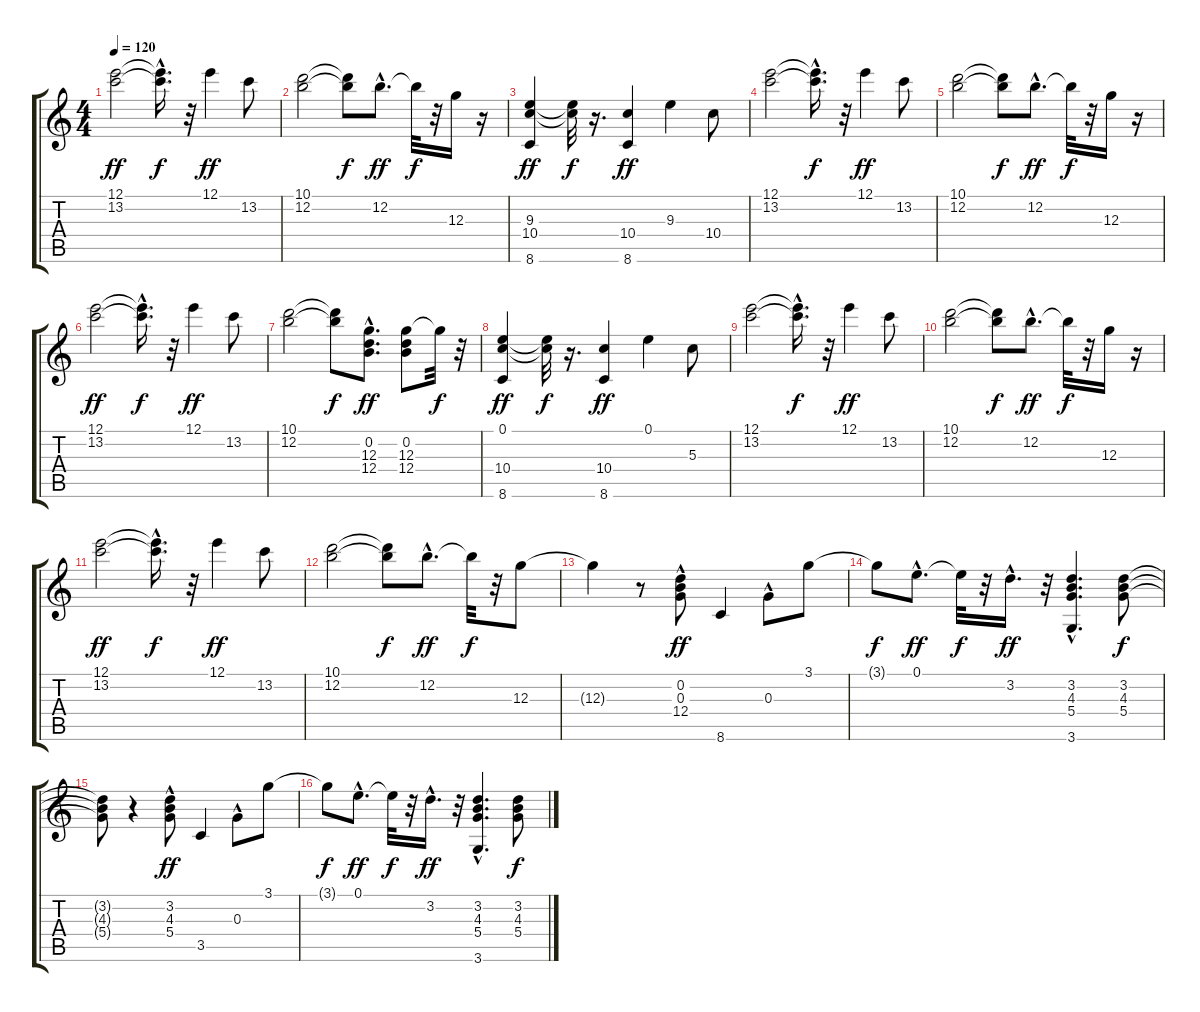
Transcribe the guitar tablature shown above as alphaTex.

\track "" {instrument acousticguitarsteel}
\staff {score tabs}
\tuning (E4 B3 G3 D3 A2 E2) {hide}
\ts (4 4)
\tempo 120
\clef g2
\ks c
(12.1 13.2).2{dy ff} (12.1{hac t} 13.2{hac t}).16{d dy f} r.32 12.1.4{dy ff} 13.2.8 |
(10.1 12.2).2 (10.1{t} 12.2{t}).8{dy f} 12.2{hac}.8{d dy ff} 12.2{t}.32{dy f} r.32 12.3.16 r.16 |
(9.3 10.4 8.6).4{dy ff} (9.3{t} 10.4{t}).32{dy f} r.16{d} (10.4 8.6).4{dy ff} 9.3.4 10.4.8 |
(12.1 13.2).2 (12.1{hac t} 13.2{hac t}).16{d dy f} r.32 12.1.4{dy ff} 13.2.8 |
(10.1 12.2).2 (10.1{t} 12.2{t}).8{dy f} 12.2{hac}.8{d dy ff} 12.2{t}.32{dy f} r.32 12.3.16 r.16 |
(12.1 13.2).2{dy ff} (12.1{hac t} 13.2{hac t}).16{d dy f} r.32 12.1.4{dy ff} 13.2.8 |
(10.1 12.2).2 (10.1{t} 12.2{t}).8{dy f} (0.2{hac} 12.3{hac} 12.4{hac}).8{d dy ff} (0.2 12.3 12.4).8 12.3{t}.32{dy f} r.32 |
(0.1 10.4 8.6).4{dy ff} (0.1{t} 10.4{t}).32{dy f} r.16{d} (10.4 8.6).4{dy ff} 0.1.4 5.3.8 |
(12.1 13.2).2 (12.1{hac t} 13.2{hac t}).16{d dy f} r.32 12.1.4{dy ff} 13.2.8 |
(10.1 12.2).2 (10.1{t} 12.2{t}).8{dy f} 12.2{hac}.8{d dy ff} 12.2{t}.32{dy f} r.32 12.3.16 r.16 |
(12.1 13.2).2{dy ff} (12.1{hac t} 13.2{hac t}).16{d dy f} r.32 12.1.4{dy ff} 13.2.8 |
(10.1 12.2).2 (10.1{t} 12.2{t}).8{dy f} 12.2{hac}.8{d dy ff} 12.2{t}.32{dy f} r.32 12.3.8 |
12.3{t}.4 r.8 (0.2 0.3{hac} 12.4).8{dy ff} 8.6.4 0.3{hac}.8 3.1.8 |
3.1{t}.8{dy f} 0.1{hac}.8{d dy ff} 0.1{t}.32{dy f} r.32 3.2{hac}.16{d dy ff} r.32 (3.2 4.3 5.4 3.6{hac}).4{d} (3.2 4.3 5.4).8{dy f} |
(3.2{t} 4.3{t} 5.4{t}).8 r.4 (3.2 4.3 5.4{hac}).8{dy ff} 3.5.4 0.3{hac}.8 3.1.8 |
3.1{t}.8{dy f} 0.1{hac}.8{d dy ff} 0.1{t}.32{dy f} r.32 3.2{hac}.16{d dy ff} r.32 (3.2 4.3 5.4 3.6{hac}).4{d} (3.2 4.3 5.4).8{dy f}
